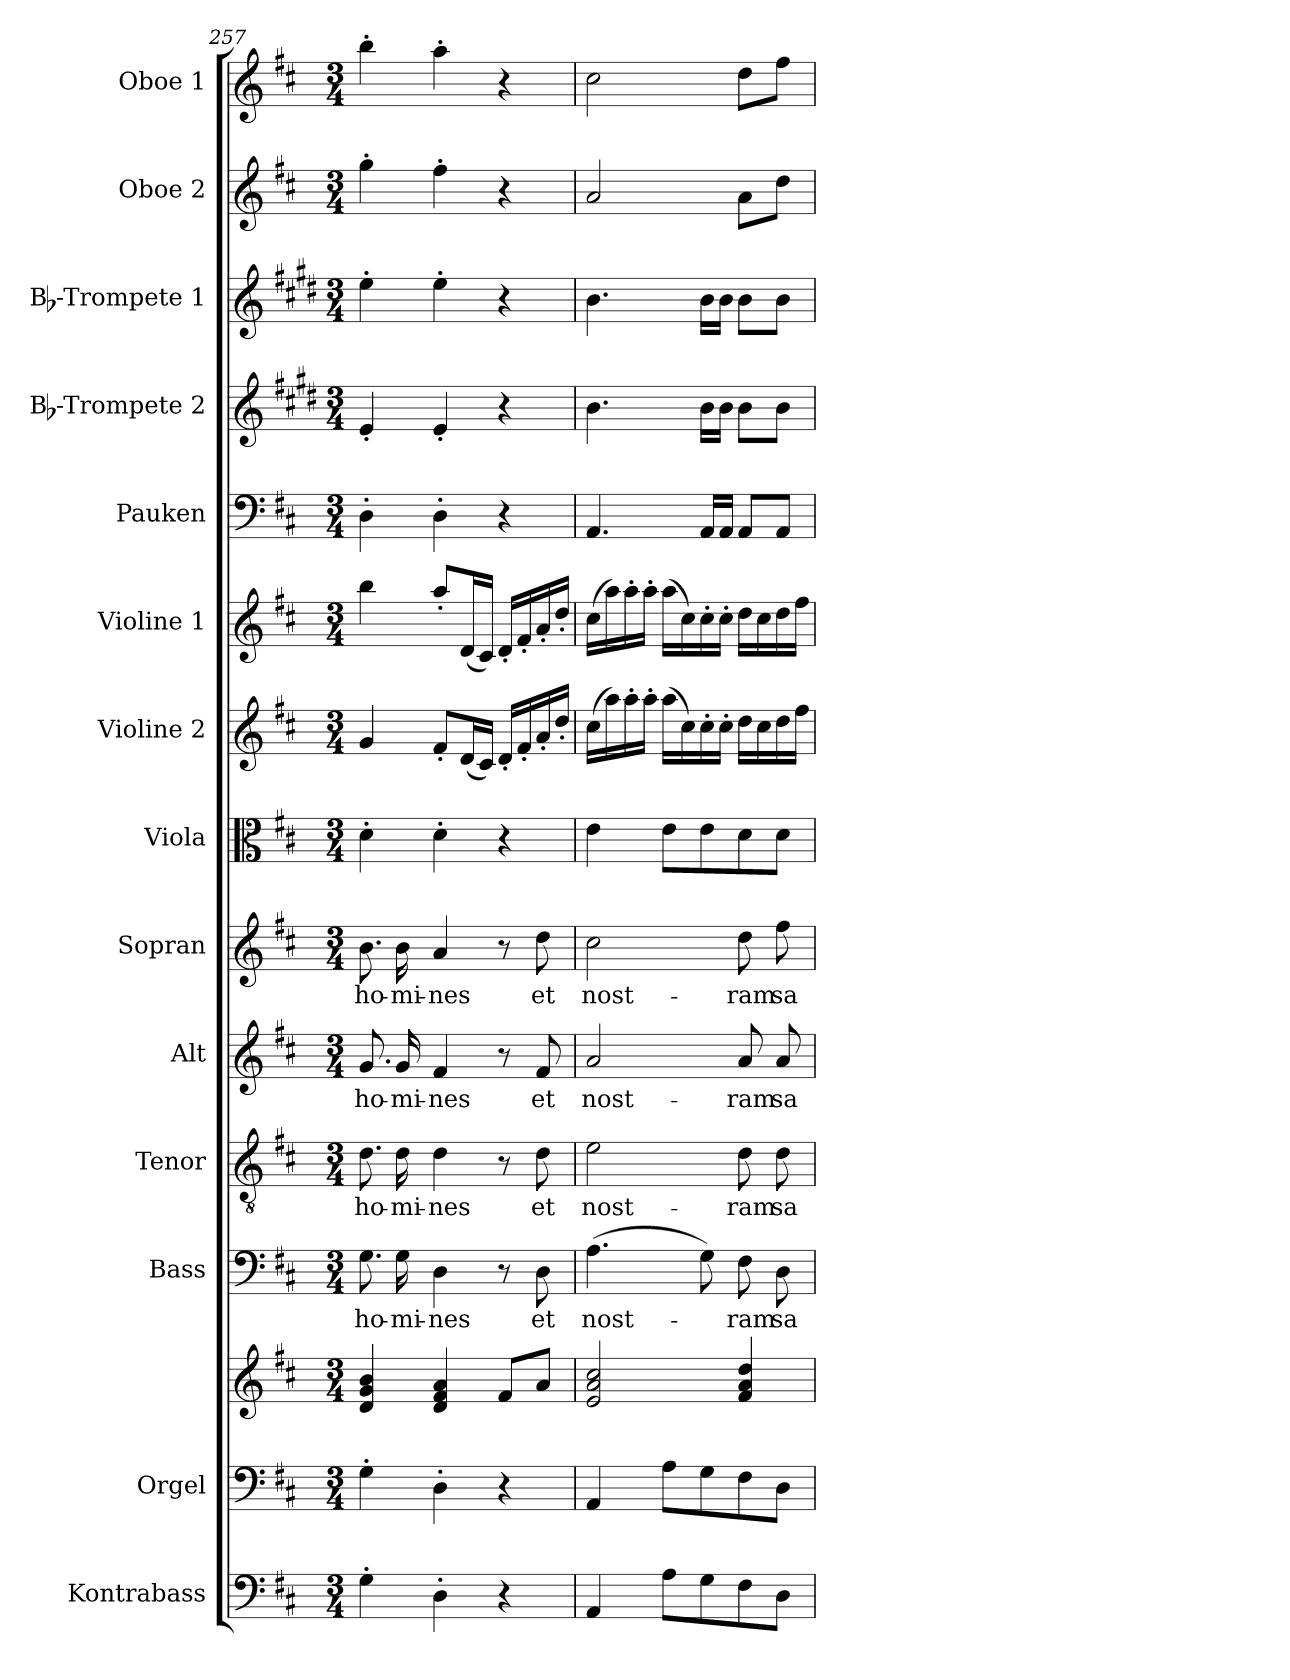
**kern	**kern	**kern	**kern	**text	**kern	**text	**kern	**text	**kern	**text	**kern	**kern	**kern	**kern	**kern	**kern	**kern	**kern
*part14	*part13	*part13	*part12	*part12	*part11	*part11	*part10	*part10	*part9	*part9	*part8	*part7	*part6	*part5	*part4	*part3	*part2	*part1
*staff15	*staff14	*staff13	*staff12	*staff12	*staff11	*staff11	*staff10	*staff10	*staff9	*staff9	*staff8	*staff7	*staff6	*staff5	*staff4	*staff3	*staff2	*staff1
*I"Kontrabass	*I"Orgel	*	*I"Bass	*	*I"Tenor	*	*I"Alt	*	*I"Sopran	*	*I"Viola	*I"Violine 2	*I"Violine 1	*I"Pauken	*I"Bb-Trompete 2	*I"Bb-Trompete 1	*I"Oboe 2	*I"Oboe 1
*I'Kb.	*I'Org.	*	*I'B.	*	*I'T.	*	*I'A.	*	*I'S.	*	*I'Vla.	*I'Vl. 2	*I'Vl. 1	*I'Pk.	*I'Bb Trp. 2	*I'Bb Trp. 1	*I'Ob. 2	*I'Ob. 1
!!LO:PB:g=z
*clefF4	*clefF4	*clefG2	*clefF4	*	*clefGv2	*	*clefG2	*	*clefG2	*	*clefC3	*clefG2	*clefG2	*clefF4	*clefG2	*clefG2	*clefG2	*clefG2
*ITrd7c12	*	*	*	*	*	*	*	*	*	*	*	*	*	*	*ITrd1c2	*ITrd1c2	*	*
*k[f#c#]	*k[f#c#]	*k[f#c#]	*k[f#c#]	*	*k[f#c#]	*	*k[f#c#]	*	*k[f#c#]	*	*k[f#c#]	*k[f#c#]	*k[f#c#]	*k[f#c#]	*k[f#c#]	*k[f#c#]	*k[f#c#]	*k[f#c#]
*D:	*D:	*D:	*D:	*	*D:	*	*D:	*	*D:	*	*D:	*D:	*D:	*D:	*D:	*D:	*D:	*D:
*M3/4	*M3/4	*M3/4	*M3/4	*	*M3/4	*	*M3/4	*	*M3/4	*	*M3/4	*M3/4	*M3/4	*M3/4	*M3/4	*M3/4	*M3/4	*M3/4
=257	=257	=257	=257	=257	=257	=257	=257	=257	=257	=257	=257	=257	=257	=257	=257	=257	=257	=257
!	!	!	!	!LO:LY:b	!	!LO:LY:b	!	!LO:LY:b	!	!LO:LY:b	!	!	!	!	!	!	!	!
4GG'>\	4G'>\	4d/ 4g/ 4b/	8.G\	ho-	8.d\	ho-	8.g/	ho-	8.b\	ho-	4d'>\	4g/	4bb\	4D'>\	4d'</	4dd'>\	4gg'>\	4bb'>\
!	!	!	!	!LO:LY:b	!	!LO:LY:b	!	!LO:LY:b	!	!LO:LY:b	!	!	!	!	!	!	!	!
.	.	.	16G\	-mi-	16d\	-mi-	16g/	-mi-	16b\	-mi-	.	.	.	.	.	.	.	.
!	!	!	!	!LO:LY:b	!	!LO:LY:b	!	!LO:LY:b	!	!LO:LY:b	!	!	!	!	!	!	!	!
4DD'>\	4D'>\	4d/ 4f#/ 4a/	4D\	-nes	4d\	-nes	4f#/	-nes	4a/	-nes	4d'>\	8f#'</L	8aa'</L	4D'>\	4d'</	4dd'>\	4ff#'>\	4aa'>\
.	.	.	.	.	.	.	.	.	.	.	.	(<16d/L	(<16d/L	.	.	.	.	.
.	.	.	.	.	.	.	.	.	.	.	.	16c#/JJ)	16c#/JJ)	.	.	.	.	.
4r	4r	8f#/L	8r	.	8r	.	8r	.	8r	.	4r	16d'</LL	16d'</LL	4r	4r	4r	4r	4r
.	.	.	.	.	.	.	.	.	.	.	.	16f#'</	16f#'</	.	.	.	.	.
!	!	!	!	!LO:LY:b	!	!LO:LY:b	!	!LO:LY:b	!	!LO:LY:b	!	!	!	!	!	!	!	!
.	.	8a/J	8D\	et	8d\	et	8f#/	et	8dd\	et	.	16a'</	16a'</	.	.	.	.	.
.	.	.	.	.	.	.	.	.	.	.	.	16dd'</JJ	16dd'</JJ	.	.	.	.	.
=258	=258	=258	=258	=258	=258	=258	=258	=258	=258	=258	=258	=258	=258	=258	=258	=258	=258	=258
!	!	!	!	!LO:LY:b	!	!LO:LY:b	!	!LO:LY:b	!	!LO:LY:b	!	!	!	!	!	!	!	!
4AAA/	4AA/	2e/ 2a/ 2cc#/	(>4.A\	nost-	2e\	nost-	2a/	nost-	2cc#\	nost-	4e\	(>16cc#\LL	(>16cc#\LL	4.AA/	4.a\	4.a\	2a/	2cc#\
.	.	.	.	.	.	.	.	.	.	.	.	16aa\)	16aa\)	.	.	.	.	.
.	.	.	.	.	.	.	.	.	.	.	.	16aa'>\	16aa'>\	.	.	.	.	.
.	.	.	.	.	.	.	.	.	.	.	.	16aa'>\JJ	16aa'>\JJ	.	.	.	.	.
8AA\L	8A\L	.	.	.	.	.	.	.	.	.	8e\L	(>16aa\LL	(>16aa\LL	.	.	.	.	.
.	.	.	.	.	.	.	.	.	.	.	.	16cc#\)	16cc#\)	.	.	.	.	.
8GG\	8G\	.	8G\)	.	.	.	.	.	.	.	8e\	16cc#'>\	16cc#'>\	16AA/LL	16a\LL	16a\LL	.	.
.	.	.	.	.	.	.	.	.	.	.	.	16cc#'>\JJ	16cc#'>\JJ	16AA/JJ	16a\JJ	16a\JJ	.	.
!	!	!	!	!LO:LY:b	!	!LO:LY:b	!	!LO:LY:b	!	!LO:LY:b	!	!	!	!	!	!	!	!
8FF#\	8F#\	4f#/ 4a/ 4dd/	8F#\	-ram	8d\	-ram	8a/	-ram	8dd\	-ram	8d\	16dd\LL	16dd\LL	8AA/L	8a\L	8a\L	8a\L	8dd\L
.	.	.	.	.	.	.	.	.	.	.	.	16cc#\	16cc#\	.	.	.	.	.
!	!	!	!	!LO:LY:b	!	!LO:LY:b	!	!LO:LY:b	!	!LO:LY:b	!	!	!	!	!	!	!	!
8DD\J	8D\J	.	8D\	sa-	8d\	sa-	8a/	sa-	8ff#\	sa-	8d\J	16dd\	16dd\	8AA/J	8a\J	8a\J	8dd\J	8ff#\J
.	.	.	.	.	.	.	.	.	.	.	.	16ff#\JJ	16ff#\JJ	.	.	.	.	.
=	=	=	=	=	=	=	=	=	=	=	=	=	=	=	=	=	=	=
*-	*-	*-	*-	*-	*-	*-	*-	*-	*-	*-	*-	*-	*-	*-	*-	*-	*-	*-
